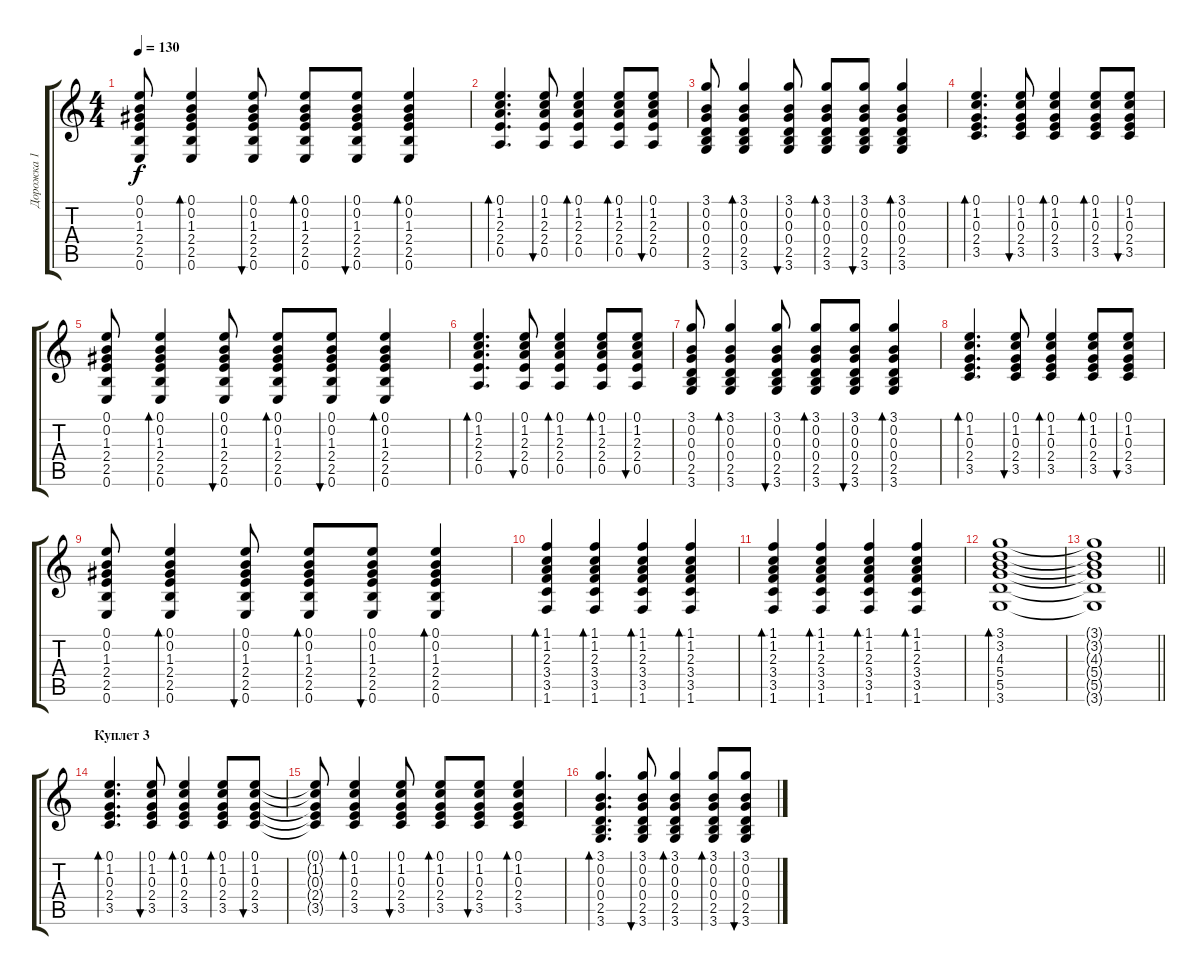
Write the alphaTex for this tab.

\track ("Дорожка 1" "Дорожка 1") {instrument acousticguitarsteel}
\staff {score tabs}
\tuning (E4 B3 G3 D3 A2 E2) {hide}
\ts (4 4)
\tempo 130
\clef g2
\ks c
(0.1 0.2 1.3 2.4 2.5 0.6).8{dy f} (0.1 0.2 1.3 2.4 2.5 0.6).4{bd 60} (0.1 0.2 1.3 2.4 2.5 0.6).8{bu 60} (0.1 0.2 1.3 2.4 2.5 0.6).8{bd 60} (0.1 0.2 1.3 2.4 2.5 0.6).8{bu 60} (0.1 0.2 1.3 2.4 2.5 0.6).4{bd 60} |
(0.1 1.2 2.3 2.4 0.5).4{d bd 60} (0.1 1.2 2.3 2.4 0.5).8{bu 60} (0.1 1.2 2.3 2.4 0.5).4{bd 60} (0.1 1.2 2.3 2.4 0.5).8{bd 60} (0.1 1.2 2.3 2.4 0.5).8{bu 60} |
(3.1 0.2 0.3 0.4 2.5 3.6).8 (3.1 0.2 0.3 0.4 2.5 3.6).4{bd 60} (3.1 0.2 0.3 0.4 2.5 3.6).8{bu 60} (3.1 0.2 0.3 0.4 2.5 3.6).8{bd 60} (3.1 0.2 0.3 0.4 2.5 3.6).8{bu 60} (3.1 0.2 0.3 0.4 2.5 3.6).4{bd 60} |
(0.1 1.2 0.3 2.4 3.5).4{d bd 60} (0.1 1.2 0.3 2.4 3.5).8{bu 60} (0.1 1.2 0.3 2.4 3.5).4{bd 60} (0.1 1.2 0.3 2.4 3.5).8{bd 60} (0.1 1.2 0.3 2.4 3.5).8{bu 60} |
(0.1 0.2 1.3 2.4 2.5 0.6).8 (0.1 0.2 1.3 2.4 2.5 0.6).4{bd 60} (0.1 0.2 1.3 2.4 2.5 0.6).8{bu 60} (0.1 0.2 1.3 2.4 2.5 0.6).8{bd 60} (0.1 0.2 1.3 2.4 2.5 0.6).8{bu 60} (0.1 0.2 1.3 2.4 2.5 0.6).4{bd 60} |
(0.1 1.2 2.3 2.4 0.5).4{d bd 60} (0.1 1.2 2.3 2.4 0.5).8{bu 60} (0.1 1.2 2.3 2.4 0.5).4{bd 60} (0.1 1.2 2.3 2.4 0.5).8{bd 60} (0.1 1.2 2.3 2.4 0.5).8{bu 60} |
(3.1 0.2 0.3 0.4 2.5 3.6).8 (3.1 0.2 0.3 0.4 2.5 3.6).4{bd 60} (3.1 0.2 0.3 0.4 2.5 3.6).8{bu 60} (3.1 0.2 0.3 0.4 2.5 3.6).8{bd 60} (3.1 0.2 0.3 0.4 2.5 3.6).8{bu 60} (3.1 0.2 0.3 0.4 2.5 3.6).4{bd 60} |
(0.1 1.2 0.3 2.4 3.5).4{d bd 60} (0.1 1.2 0.3 2.4 3.5).8{bu 60} (0.1 1.2 0.3 2.4 3.5).4{bd 60} (0.1 1.2 0.3 2.4 3.5).8{bd 60} (0.1 1.2 0.3 2.4 3.5).8{bu 60} |
(0.1 0.2 1.3 2.4 2.5 0.6).8 (0.1 0.2 1.3 2.4 2.5 0.6).4{bd 60} (0.1 0.2 1.3 2.4 2.5 0.6).8{bu 60} (0.1 0.2 1.3 2.4 2.5 0.6).8{bd 60} (0.1 0.2 1.3 2.4 2.5 0.6).8{bu 60} (0.1 0.2 1.3 2.4 2.5 0.6).4{bd 60} |
(1.1 1.2 2.3 3.4 3.5 1.6).4{bd 60} (1.1 1.2 2.3 3.4 3.5 1.6).4{bd 60} (1.1 1.2 2.3 3.4 3.5 1.6).4{bd 60} (1.1 1.2 2.3 3.4 3.5 1.6).4{bd 60} |
(1.1 1.2 2.3 3.4 3.5 1.6).4{bd 60} (1.1 1.2 2.3 3.4 3.5 1.6).4{bd 60} (1.1 1.2 2.3 3.4 3.5 1.6).4{bd 60} (1.1 1.2 2.3 3.4 3.5 1.6).4{bd 60} |
(3.1 3.2 4.3 5.4 5.5 3.6).1{bd 480} |
\barLineRight lightlight
(3.1{t} 3.2{t} 4.3{t} 5.4{t} 5.5{t} 3.6{t}).1 |
\section ("" "Куплет 3")
(0.1 1.2 0.3 2.4 3.5).4{d bd 60} (0.1 1.2 0.3 2.4 3.5).8{bu 60} (0.1 1.2 0.3 2.4 3.5).4{bd 60} (0.1 1.2 0.3 2.4 3.5).8{bd 60} (0.1 1.2 0.3 2.4 3.5).8{bu 60} |
(0.1{t} 1.2{t} 0.3{t} 2.4{t} 3.5{t}).8 (0.1 1.2 0.3 2.4 3.5).4{bd 60} (0.1 1.2 0.3 2.4 3.5).8{bu 60} (0.1 1.2 0.3 2.4 3.5).8{bd 60} (0.1 1.2 0.3 2.4 3.5).8{bu 60} (0.1 1.2 0.3 2.4 3.5).4{bd 60} |
(3.1 0.2 0.3 0.4 2.5 3.6).4{d bd 60} (3.1 0.2 0.3 0.4 2.5 3.6).8{bu 60} (3.1 0.2 0.3 0.4 2.5 3.6).4{bd 60} (3.1 0.2 0.3 0.4 2.5 3.6).8{bd 60} (3.1 0.2 0.3 0.4 2.5 3.6).8{bu 60}
